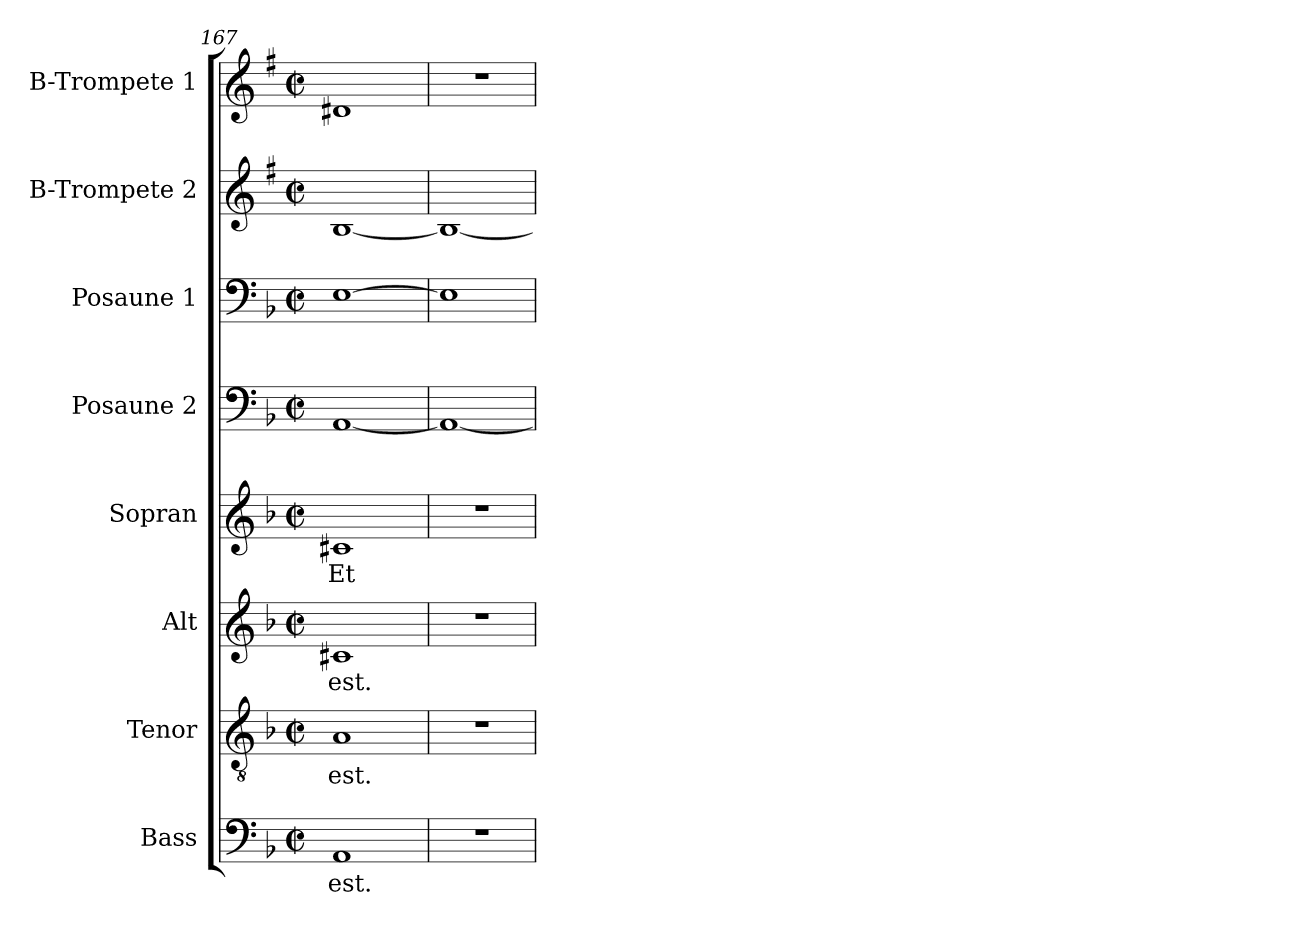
**kern	**text	**kern	**text	**kern	**text	**kern	**text	**kern	**kern	**kern	**kern
*part8	*part8	*part7	*part7	*part6	*part6	*part5	*part5	*part4	*part3	*part2	*part1
*staff8	*staff8	*staff7	*staff7	*staff6	*staff6	*staff5	*staff5	*staff4	*staff3	*staff2	*staff1
*I"Bass	*	*I"Tenor	*	*I"Alt	*	*I"Sopran	*	*I"Posaune 2	*I"Posaune 1	*I"B-Trompete 2	*I"B-Trompete 1
*I'B.	*	*I'T.	*	*I'A.	*	*I'S.	*	*I'Pos. 2	*I'Pos. 1	*I'B Trp. 2	*I'B Trp. 1
*clefF4	*	*clefGv2	*	*clefG2	*	*clefG2	*	*clefF4	*clefF4	*clefG2	*clefG2
*	*	*	*	*	*	*	*	*	*	*ITrd1c2	*ITrd1c2
*k[b-]	*	*k[b-]	*	*k[b-]	*	*k[b-]	*	*k[b-]	*k[b-]	*k[b-]	*k[b-]
*F:	*	*F:	*	*F:	*	*F:	*	*F:	*F:	*F:	*F:
*M2/2	*	*M2/2	*	*M2/2	*	*M2/2	*	*M2/2	*M2/2	*M2/2	*M2/2
*met(c|)	*	*met(c|)	*	*met(c|)	*	*met(c|)	*	*met(c|)	*met(c|)	*met(c|)	*met(c|)
=167	=167	=167	=167	=167	=167	=167	=167	=167	=167	=167	=167
!	!LO:LY:b	!	!LO:LY:b	!	!LO:LY:b	!	!LO:LY:b	!	!	!	!
1AA	est.	1A	est.	1c#X	est.	1c#X	Et	[1AA	[1E	[1A	1c#X
=168	=168	=168	=168	=168	=168	=168	=168	=168	=168	=168	=168
1r	.	1r	.	1r	.	1r	.	1AA_	1E]	1A_	1r
=	=	=	=	=	=	=	=	=	=	=	=
*-	*-	*-	*-	*-	*-	*-	*-	*-	*-	*-	*-
